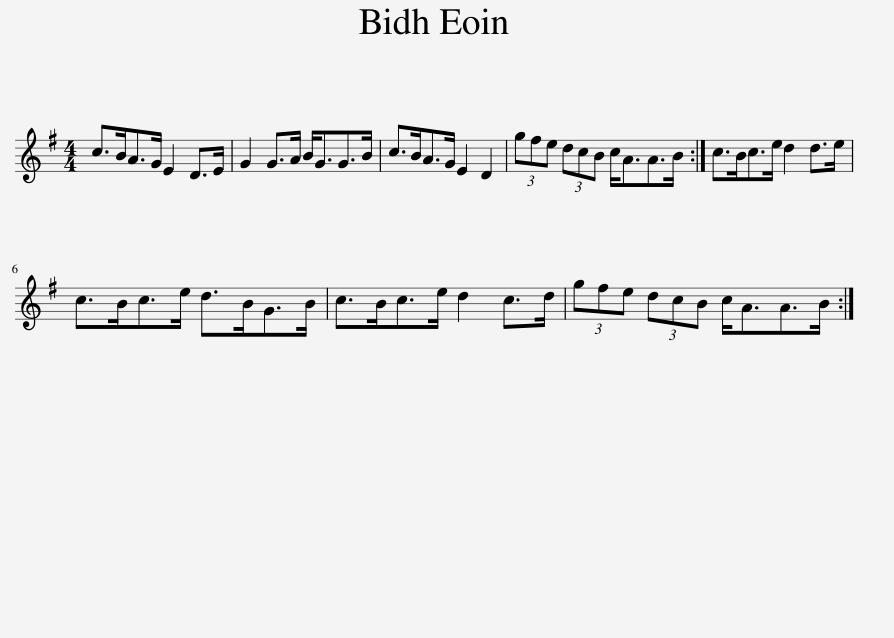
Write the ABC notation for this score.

X:1
L:1/8
M:4/4
I:linebreak $
K:G
V:1 treble
V:1
 c>BA>G E2 D>E | G2 G>A B<GG>B | c>BA>G E2 D2 | (3gfe (3dcB c<AA>B :| c>Bc>e d2 d>e |$ %5
 c>Bc>e d>BG>B | c>Bc>e d2 c>d | (3gfe (3dcB c<AA>B :| %8
